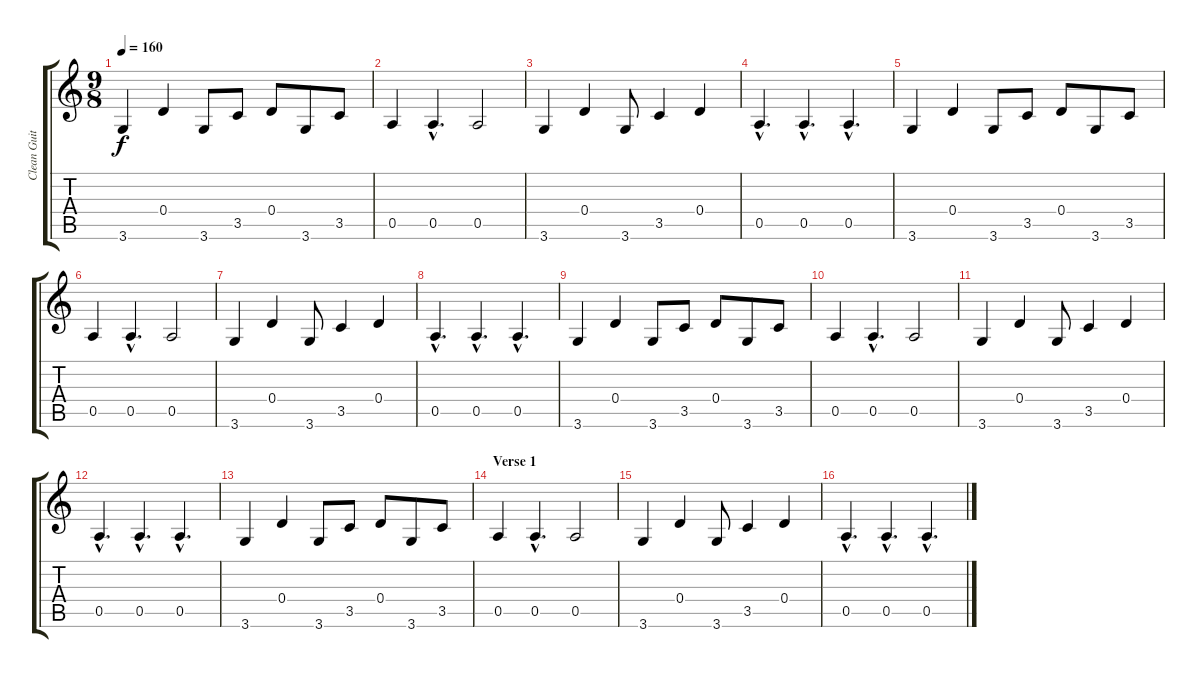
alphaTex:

\track ("Clean Guitar" "Clean Guit") {instrument electricguitarjazz}
\staff {score tabs}
\tuning (E4 B3 G3 D3 A2 E2) {hide}
\ts (9 8)
\tempo 160
\clef g2
\ks c
3.6.4{dy f} 0.4.4 3.6.8 3.5.8 0.4.8 3.6.8 3.5.8 |
0.5.4 0.5{hac}.4{d} 0.5.2 |
3.6.4 0.4.4 3.6.8 3.5.4 0.4.4 |
0.5{hac}.4{d} 0.5{hac}.4{d} 0.5{hac}.4{d} |
3.6.4 0.4.4 3.6.8 3.5.8 0.4.8 3.6.8 3.5.8 |
0.5.4 0.5{hac}.4{d} 0.5.2 |
3.6.4 0.4.4 3.6.8 3.5.4 0.4.4 |
0.5{hac}.4{d} 0.5{hac}.4{d} 0.5{hac}.4{d} |
3.6.4 0.4.4 3.6.8 3.5.8 0.4.8 3.6.8 3.5.8 |
0.5.4 0.5{hac}.4{d} 0.5.2 |
3.6.4 0.4.4 3.6.8 3.5.4 0.4.4 |
0.5{hac}.4{d} 0.5{hac}.4{d} 0.5{hac}.4{d} |
3.6.4 0.4.4 3.6.8 3.5.8 0.4.8 3.6.8 3.5.8 |
\section ("" "Verse 1")
0.5.4 0.5{hac}.4{d} 0.5.2 |
3.6.4 0.4.4 3.6.8 3.5.4 0.4.4 |
0.5{hac}.4{d} 0.5{hac}.4{d} 0.5{hac}.4{d}
